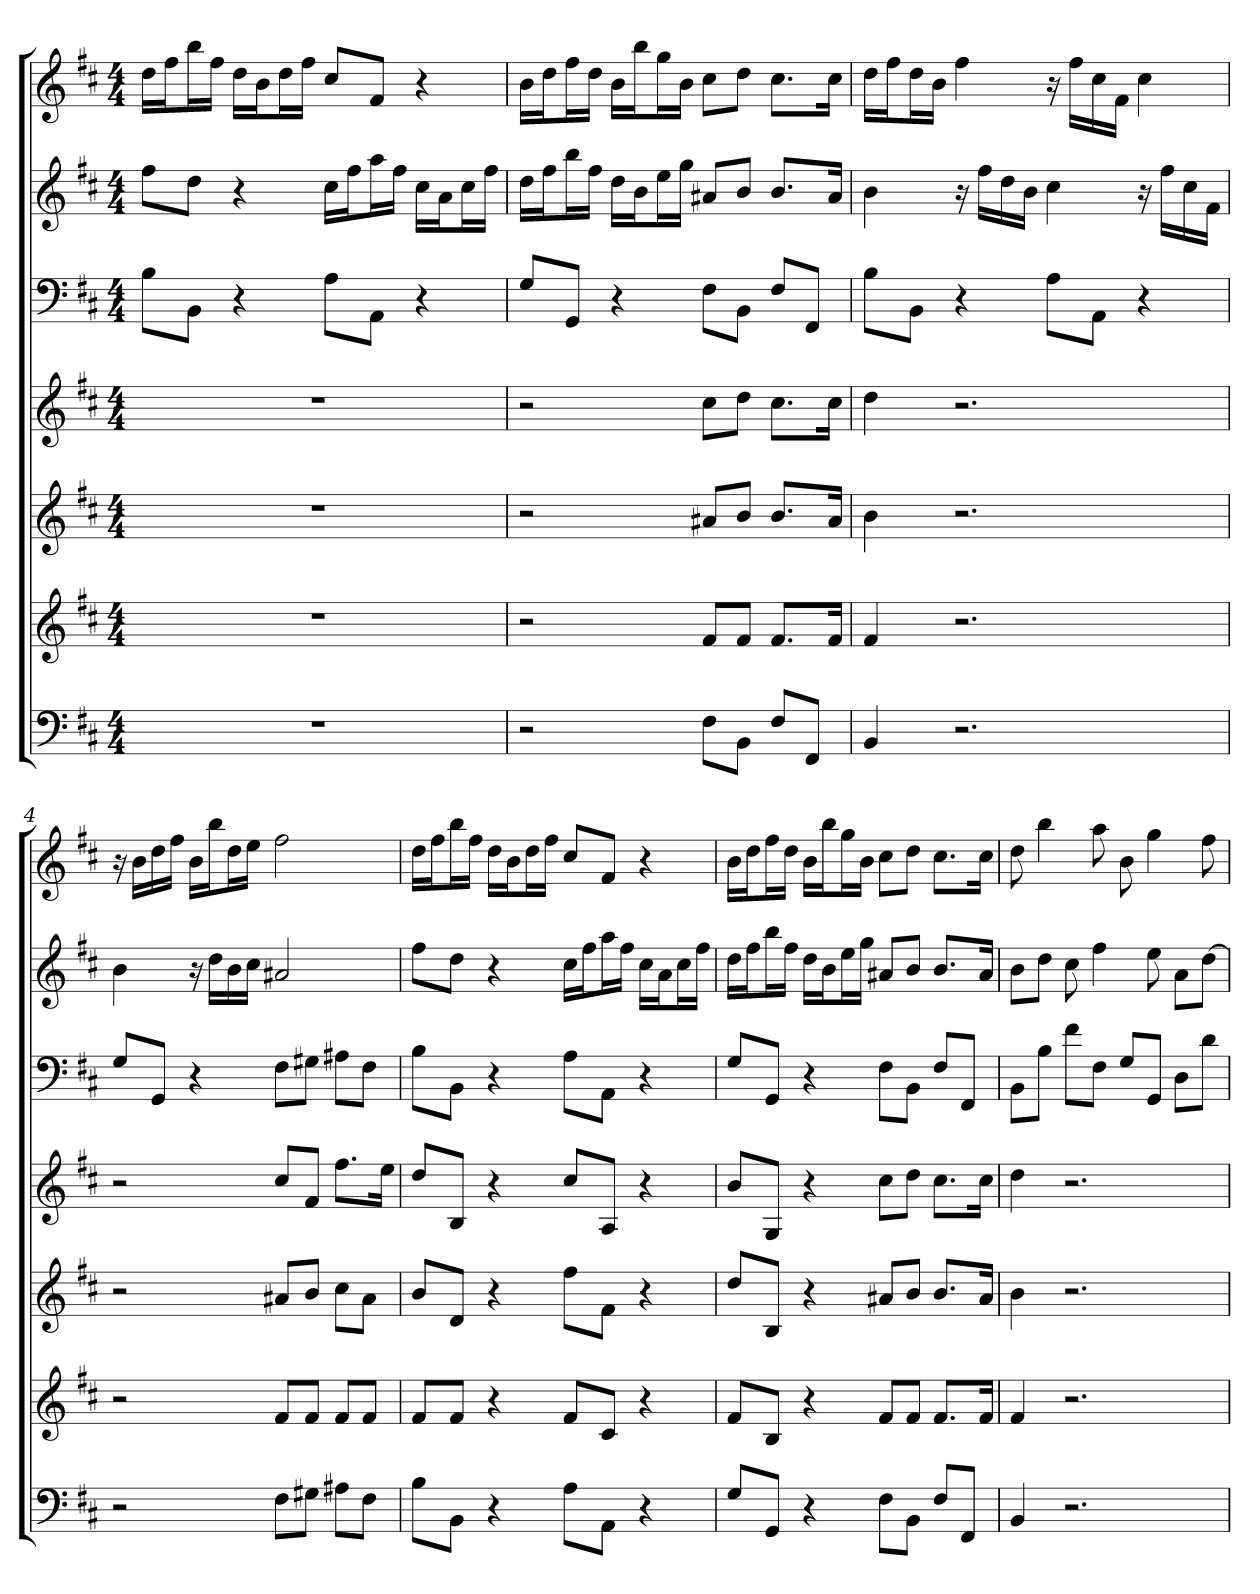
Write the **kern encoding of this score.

**kern	**kern	**kern	**kern	**kern	**kern	**kern
*part7	*part6	*part5	*part4	*part3	*part2	*part1
*staff7	*staff6	*staff5	*staff4	*staff3	*staff2	*staff1
*k[f#c#]	*k[f#c#]	*k[f#c#]	*k[f#c#]	*k[f#c#]	*k[f#c#]	*k[f#c#]
*b:	*b:	*b:	*b:	*b:	*b:	*b:
*M4/4	*M4/4	*M4/4	*M4/4	*M4/4	*M4/4	*M4/4
=1	=1	=1	=1	=1	=1	=1
1r	1r	1r	1r	8BL	8ff#L	16ddLL
.	.	.	.	.	.	16ff#J
.	.	.	.	8BBJ	8ddJ	16bbL
.	.	.	.	.	.	16ff#JJ
.	.	.	.	4r	4r	16ddLL
.	.	.	.	.	.	16bJ
.	.	.	.	.	.	16ddL
.	.	.	.	.	.	16ff#JJ
.	.	.	.	8AL	16cc#LL	8cc#L
.	.	.	.	.	16ff#J	.
.	.	.	.	8AAJ	16aaL	8f#J
.	.	.	.	.	16ff#JJ	.
.	.	.	.	4r	16cc#LL	4r
.	.	.	.	.	16aJ	.
.	.	.	.	.	16cc#L	.
.	.	.	.	.	16ff#JJ	.
=2	=2	=2	=2	=2	=2	=2
2r	2r	2r	2r	8GL	16ddLL	16bLL
.	.	.	.	.	16ff#J	16ddJ
.	.	.	.	8GGJ	16bbL	16ff#L
.	.	.	.	.	16ff#JJ	16ddJJ
.	.	.	.	4r	16ddLL	16bLL
.	.	.	.	.	16bJ	16bbJ
.	.	.	.	.	16eeL	16ggL
.	.	.	.	.	16ggJJ	16bJJ
8F#L	8f#L	8a#XL	8cc#L	8F#L	8a#XL	8cc#L
8BBJ	8f#J	8bJ	8ddJ	8BBJ	8bJ	8ddJ
8F#L	8.f#L	8.bL	8.cc#L	8F#L	8.bL	8.cc#L
8FF#J	.	.	.	8FF#J	.	.
.	16f#Jk	16a#Jk	16cc#Jk	.	16a#Jk	16cc#Jk
=3	=3	=3	=3	=3	=3	=3
4BB	4f#	4b	4dd	8BL	4b	16ddLL
.	.	.	.	.	.	16ff#J
.	.	.	.	8BBJ	.	16ddL
.	.	.	.	.	.	16bJJ
2.r	2.r	2.r	2.r	4r	16r	4ff#
.	.	.	.	.	16ff#LL	.
.	.	.	.	.	16dd	.
.	.	.	.	.	16bJJ	.
.	.	.	.	8AL	4cc#	16r
.	.	.	.	.	.	16ff#LL
.	.	.	.	8AAJ	.	16cc#
.	.	.	.	.	.	16f#JJ
.	.	.	.	4r	16r	4cc#
.	.	.	.	.	16ff#LL	.
.	.	.	.	.	16cc#	.
.	.	.	.	.	16f#JJ	.
=4	=4	=4	=4	=4	=4	=4
2r	2r	2r	2r	8GL	4b	16r
.	.	.	.	.	.	16bLL
.	.	.	.	8GGJ	.	16dd
.	.	.	.	.	.	16ff#JJ
.	.	.	.	4r	16r	16bLL
.	.	.	.	.	16ddLL	16bbJ
.	.	.	.	.	16b	16ddL
.	.	.	.	.	16cc#JJ	16eeJJ
8F#L	8f#L	8a#XL	8cc#L	8F#L	2a#X	2ff#
8G#XJ	8f#J	8bJ	8f#J	8G#XJ	.	.
8A#XL	8f#L	8cc#L	8.ff#L	8A#XL	.	.
8F#J	8f#J	8a#J	.	8F#J	.	.
.	.	.	16eeJk	.	.	.
=5	=5	=5	=5	=5	=5	=5
8BL	8f#L	8bL	8ddL	8BL	8ff#L	16ddLL
.	.	.	.	.	.	16ff#J
8BBJ	8f#J	8dJ	8BJ	8BBJ	8ddJ	16bbL
.	.	.	.	.	.	16ff#JJ
4r	4r	4r	4r	4r	4r	16ddLL
.	.	.	.	.	.	16bJ
.	.	.	.	.	.	16ddL
.	.	.	.	.	.	16ff#JJ
8AL	8f#L	8ff#L	8cc#L	8AL	16cc#LL	8cc#L
.	.	.	.	.	16ff#J	.
8AAJ	8c#J	8f#J	8AJ	8AAJ	16aaL	8f#J
.	.	.	.	.	16ff#JJ	.
4r	4r	4r	4r	4r	16cc#LL	4r
.	.	.	.	.	16aJ	.
.	.	.	.	.	16cc#L	.
.	.	.	.	.	16ff#JJ	.
=6	=6	=6	=6	=6	=6	=6
8GL	8f#L	8ddL	8bL	8GL	16ddLL	16bLL
.	.	.	.	.	16ff#J	16ddJ
8GGJ	8BJ	8BJ	8GJ	8GGJ	16bbL	16ff#L
.	.	.	.	.	16ff#JJ	16ddJJ
4r	4r	4r	4r	4r	16ddLL	16bLL
.	.	.	.	.	16bJ	16bbJ
.	.	.	.	.	16eeL	16ggL
.	.	.	.	.	16ggJJ	16bJJ
8F#L	8f#L	8a#XL	8cc#L	8F#L	8a#XL	8cc#L
8BBJ	8f#J	8bJ	8ddJ	8BBJ	8bJ	8ddJ
8F#L	8.f#L	8.bL	8.cc#L	8F#L	8.bL	8.cc#L
8FF#J	.	.	.	8FF#J	.	.
.	16f#Jk	16a#Jk	16cc#Jk	.	16a#Jk	16cc#Jk
=7	=7	=7	=7	=7	=7	=7
4BB	4f#	4b	4dd	8BBL	8bL	8dd
.	.	.	.	8BJ	8ddJ	4bb
2.r	2.r	2.r	2.r	8f#L	8cc#	.
.	.	.	.	8F#J	4ff#	8aa
.	.	.	.	8GL	.	8b
.	.	.	.	8GGJ	8ee	4gg
.	.	.	.	8DL	8aL	.
.	.	.	.	8dJ	[8ddJ	8ff#
=	=	=	=	=	=	=
*-	*-	*-	*-	*-	*-	*-
